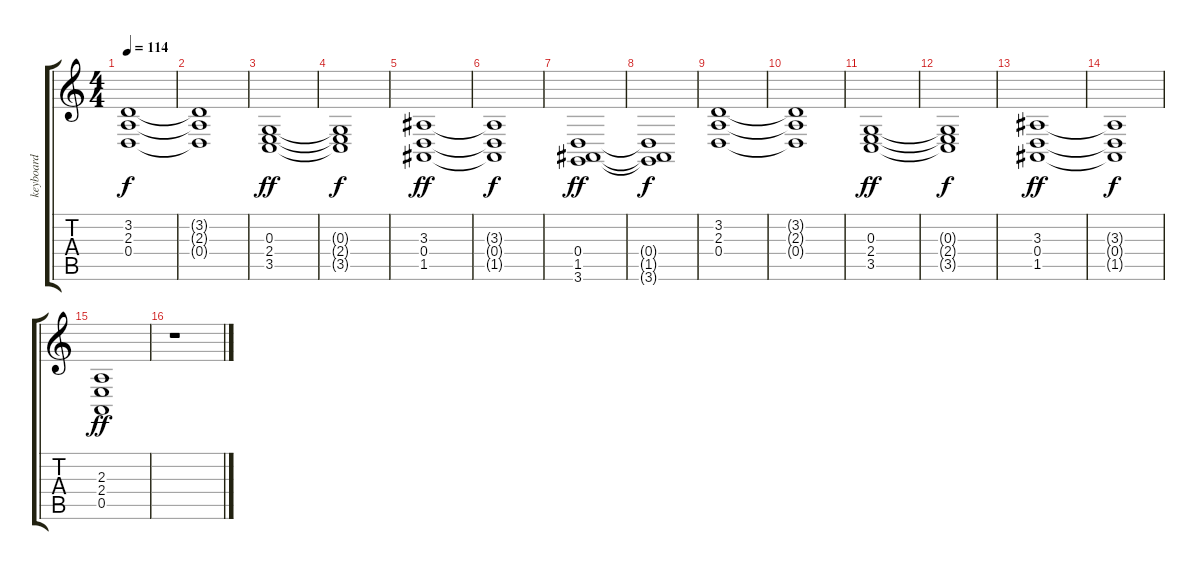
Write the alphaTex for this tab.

\track ("keyboard" "keyboard") {instrument stringensemble1}
\staff {score tabs}
\tuning (E4 B3 G3 D3 A2 E2) {hide}
\ts (4 4)
\tempo 114
\clef g2
\ks c
(3.2{t} 2.3{t} 0.4{t}).1{dy f} |
(3.2{t} 2.3{t} 0.4{t}).1 |
(0.3 2.4 3.5).1{dy ff} |
(0.3{t} 2.4{t} 3.5{t}).1{dy f} |
(3.3 0.4 1.5).1{dy ff} |
(3.3{t} 0.4{t} 1.5{t}).1{dy f} |
(0.4 1.5 3.6).1{dy ff} |
(0.4{t} 1.5{t} 3.6{t}).1{dy f} |
(3.2 2.3 0.4).1 |
(3.2{t} 2.3{t} 0.4{t}).1 |
(0.3 2.4 3.5).1{dy ff} |
(0.3{t} 2.4{t} 3.5{t}).1{dy f} |
(3.3 0.4 1.5).1{dy ff} |
(3.3{t} 0.4{t} 1.5{t}).1{dy f} |
(2.3 2.4 0.5).1{dy ff} |
r.1
